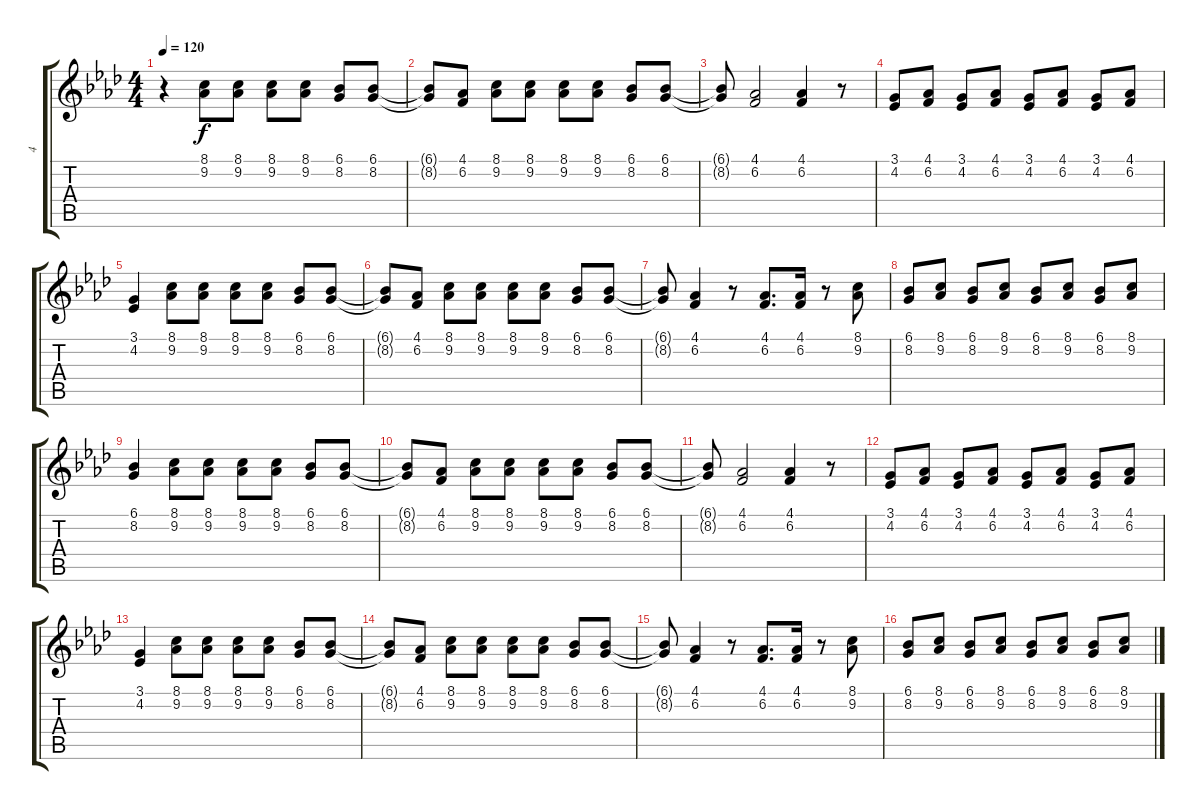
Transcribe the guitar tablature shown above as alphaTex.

\track ("4" "4") {instrument vibraphone}
\staff {score tabs}
\tuning (E4 B3 G3 D3 A2 E2) {hide}
\ts (4 4)
\tempo 120
\clef g2
\ks fminor
r.4{dy f} (8.1 9.2).8 (8.1 9.2).8 (8.1 9.2).8 (8.1 9.2).8 (6.1 8.2).8 (6.1 8.2).8 |
(6.1{t} 8.2{t}).8 (4.1 6.2).8 (8.1 9.2).8 (8.1 9.2).8 (8.1 9.2).8 (8.1 9.2).8 (6.1 8.2).8 (6.1 8.2).8 |
(6.1{t} 8.2{t}).8 (4.1 6.2).2 (4.1 6.2).4 r.8 |
(3.1 4.2).8 (4.1 6.2).8 (3.1 4.2).8 (4.1 6.2).8 (3.1 4.2).8 (4.1 6.2).8 (3.1 4.2).8 (4.1 6.2).8 |
(3.1 4.2).4 (8.1 9.2).8 (8.1 9.2).8 (8.1 9.2).8 (8.1 9.2).8 (6.1 8.2).8 (6.1 8.2).8 |
(6.1{t} 8.2{t}).8 (4.1 6.2).8 (8.1 9.2).8 (8.1 9.2).8 (8.1 9.2).8 (8.1 9.2).8 (6.1 8.2).8 (6.1 8.2).8 |
(6.1{t} 8.2{t}).8 (4.1 6.2).4 r.8 (4.1 6.2).8{d} (4.1 6.2).16 r.8 (8.1 9.2).8 |
(6.1 8.2).8 (8.1 9.2).8 (6.1 8.2).8 (8.1 9.2).8 (6.1 8.2).8 (8.1 9.2).8 (6.1 8.2).8 (8.1 9.2).8 |
(6.1 8.2).4 (8.1 9.2).8 (8.1 9.2).8 (8.1 9.2).8 (8.1 9.2).8 (6.1 8.2).8 (6.1 8.2).8 |
(6.1{t} 8.2{t}).8 (4.1 6.2).8 (8.1 9.2).8 (8.1 9.2).8 (8.1 9.2).8 (8.1 9.2).8 (6.1 8.2).8 (6.1 8.2).8 |
(6.1{t} 8.2{t}).8 (4.1 6.2).2 (4.1 6.2).4 r.8 |
(3.1 4.2).8 (4.1 6.2).8 (3.1 4.2).8 (4.1 6.2).8 (3.1 4.2).8 (4.1 6.2).8 (3.1 4.2).8 (4.1 6.2).8 |
(3.1 4.2).4 (8.1 9.2).8 (8.1 9.2).8 (8.1 9.2).8 (8.1 9.2).8 (6.1 8.2).8 (6.1 8.2).8 |
(6.1{t} 8.2{t}).8 (4.1 6.2).8 (8.1 9.2).8 (8.1 9.2).8 (8.1 9.2).8 (8.1 9.2).8 (6.1 8.2).8 (6.1 8.2).8 |
(6.1{t} 8.2{t}).8 (4.1 6.2).4 r.8 (4.1 6.2).8{d} (4.1 6.2).16 r.8 (8.1 9.2).8 |
(6.1 8.2).8 (8.1 9.2).8 (6.1 8.2).8 (8.1 9.2).8 (6.1 8.2).8 (8.1 9.2).8 (6.1 8.2).8 (8.1 9.2).8
